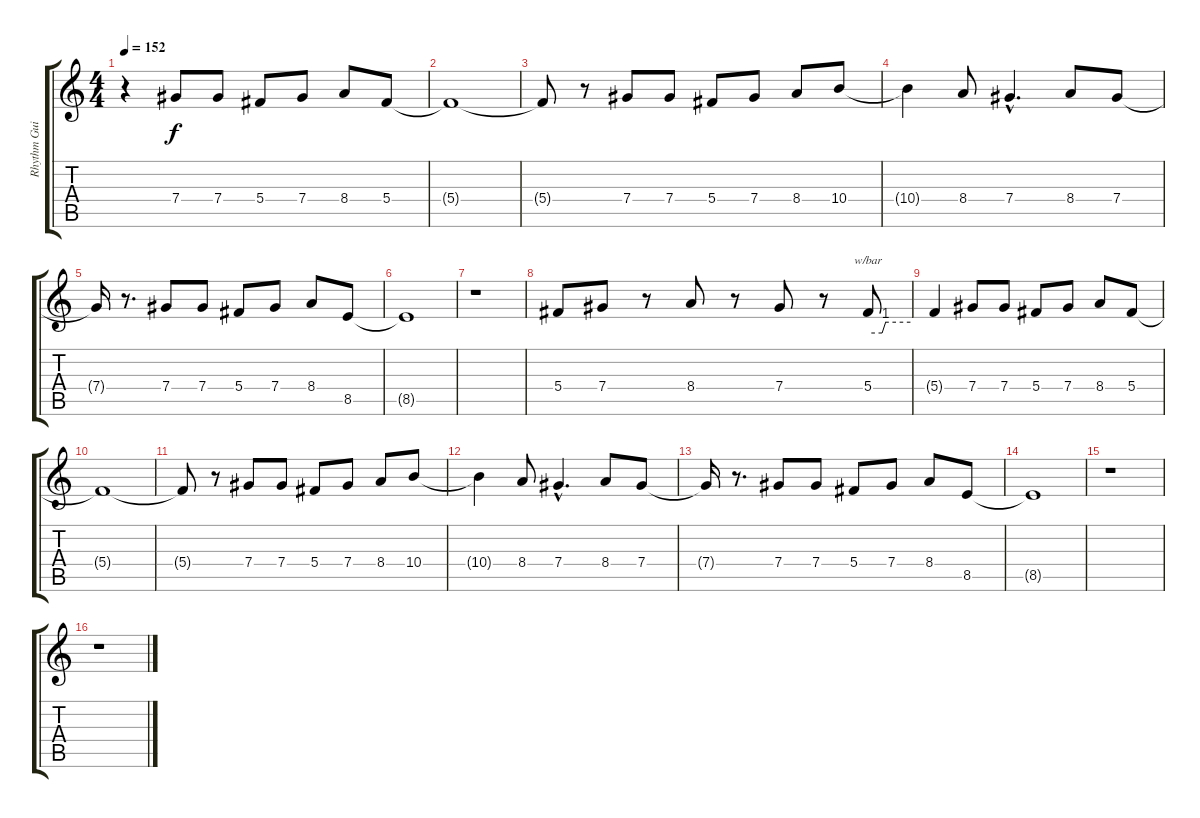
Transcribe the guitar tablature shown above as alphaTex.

\track ("Rhythm Guitar 2" "Rhythm Gui") {instrument distortionguitar}
\staff {score tabs}
\tuning (Eb4 Bb3 Gb3 Db3 Ab2 Eb2) {hide}
\ts (4 4)
\tempo 152
\clef g2
\ks c
r.4{dy f} 7.4.8 7.4.8 5.4.8 7.4.8 8.4.8 5.4.8 |
5.4{t}.1 |
5.4{t}.8 r.8 7.4.8 7.4.8 5.4.8 7.4.8 8.4.8 10.4.8 |
10.4{t}.4 8.4.8 7.4{hac}.4{d} 8.4.8 7.4.8 |
7.4{t}.16 r.8{d} 7.4.8 7.4.8 5.4.8 7.4.8 8.4.8 8.5.8 |
8.5{t}.1 |
r.1 |
5.4.8 7.4.8 r.8 8.4.8 r.8 7.4.8 r.8 5.4.8{tbe (custom default 0 0 20 0 25 4 60 4)} |
5.4{t}.4 7.4.8 7.4.8 5.4.8 7.4.8 8.4.8 5.4.8 |
5.4{t}.1 |
5.4{t}.8 r.8 7.4.8 7.4.8 5.4.8 7.4.8 8.4.8 10.4.8 |
10.4{t}.4 8.4.8 7.4{hac}.4{d} 8.4.8 7.4.8 |
7.4{t}.16 r.8{d} 7.4.8 7.4.8 5.4.8 7.4.8 8.4.8 8.5.8 |
8.5{t}.1 |
r.1 |
r.1
